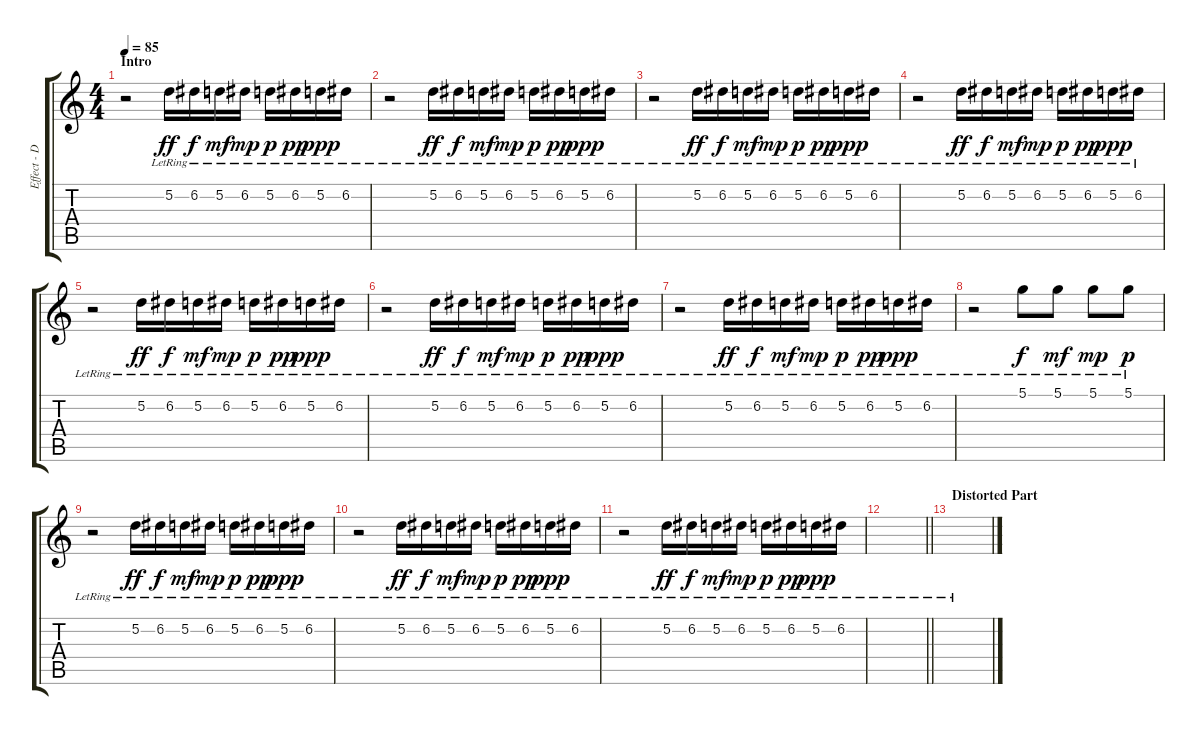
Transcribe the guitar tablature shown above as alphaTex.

\track ("Effect - Delay" "Effect - D") {instrument electricguitarclean}
\staff {score tabs}
\tuning (D4 A3 F3 C3 G2 C2) {hide}
\ts (4 4)
\section ("" "Intro")
\tempo 85
\clef g2
\ks c
r.2{dy ff instrument electricguitarclean} 5.2{lr}.16 6.2{lr}.16{dy f} 5.2{lr}.16{dy mf} 6.2{lr}.16{dy mp} 5.2{lr}.16{dy p} 6.2{lr}.16{dy pp} 5.2{lr}.16{dy ppp} 6.2{lr}.16 |
r.2 5.2{lr}.16{dy ff} 6.2{lr}.16{dy f} 5.2{lr}.16{dy mf} 6.2{lr}.16{dy mp} 5.2{lr}.16{dy p} 6.2{lr}.16{dy pp} 5.2{lr}.16{dy ppp} 6.2{lr}.16 |
r.2 5.2{lr}.16{dy ff} 6.2{lr}.16{dy f} 5.2{lr}.16{dy mf} 6.2{lr}.16{dy mp} 5.2{lr}.16{dy p} 6.2{lr}.16{dy pp} 5.2{lr}.16{dy ppp} 6.2{lr}.16 |
r.2 5.2{lr}.16{dy ff} 6.2{lr}.16{dy f} 5.2{lr}.16{dy mf} 6.2{lr}.16{dy mp} 5.2{lr}.16{dy p} 6.2{lr}.16{dy pp} 5.2{lr}.16{dy ppp} 6.2{lr}.16 |
r.2 5.2{lr}.16{dy ff} 6.2{lr}.16{dy f} 5.2{lr}.16{dy mf} 6.2{lr}.16{dy mp} 5.2{lr}.16{dy p} 6.2{lr}.16{dy pp} 5.2{lr}.16{dy ppp} 6.2{lr}.16 |
r.2 5.2{lr}.16{dy ff} 6.2{lr}.16{dy f} 5.2{lr}.16{dy mf} 6.2{lr}.16{dy mp} 5.2{lr}.16{dy p} 6.2{lr}.16{dy pp} 5.2{lr}.16{dy ppp} 6.2{lr}.16 |
r.2 5.2{lr}.16{dy ff} 6.2{lr}.16{dy f} 5.2{lr}.16{dy mf} 6.2{lr}.16{dy mp} 5.2{lr}.16{dy p} 6.2{lr}.16{dy pp} 5.2{lr}.16{dy ppp} 6.2{lr}.16 |
r.2 5.1{lr}.8{dy f} 5.1{lr}.8{dy mf} 5.1{lr}.8{dy mp} 5.1{lr}.8{dy p} |
r.2 5.2{lr}.16{dy ff} 6.2{lr}.16{dy f} 5.2{lr}.16{dy mf} 6.2{lr}.16{dy mp} 5.2{lr}.16{dy p} 6.2{lr}.16{dy pp} 5.2{lr}.16{dy ppp} 6.2{lr}.16 |
r.2 5.2{lr}.16{dy ff} 6.2{lr}.16{dy f} 5.2{lr}.16{dy mf} 6.2{lr}.16{dy mp} 5.2{lr}.16{dy p} 6.2{lr}.16{dy pp} 5.2{lr}.16{dy ppp} 6.2{lr}.16 |
r.2 5.2{lr}.16{dy ff} 6.2{lr}.16{dy f} 5.2{lr}.16{dy mf} 6.2{lr}.16{dy mp} 5.2{lr}.16{dy p} 6.2{lr}.16{dy pp} 5.2{lr}.16{dy ppp} 6.2{lr}.16 |
\barLineRight lightlight
|
\section ("" "Distorted Part")
